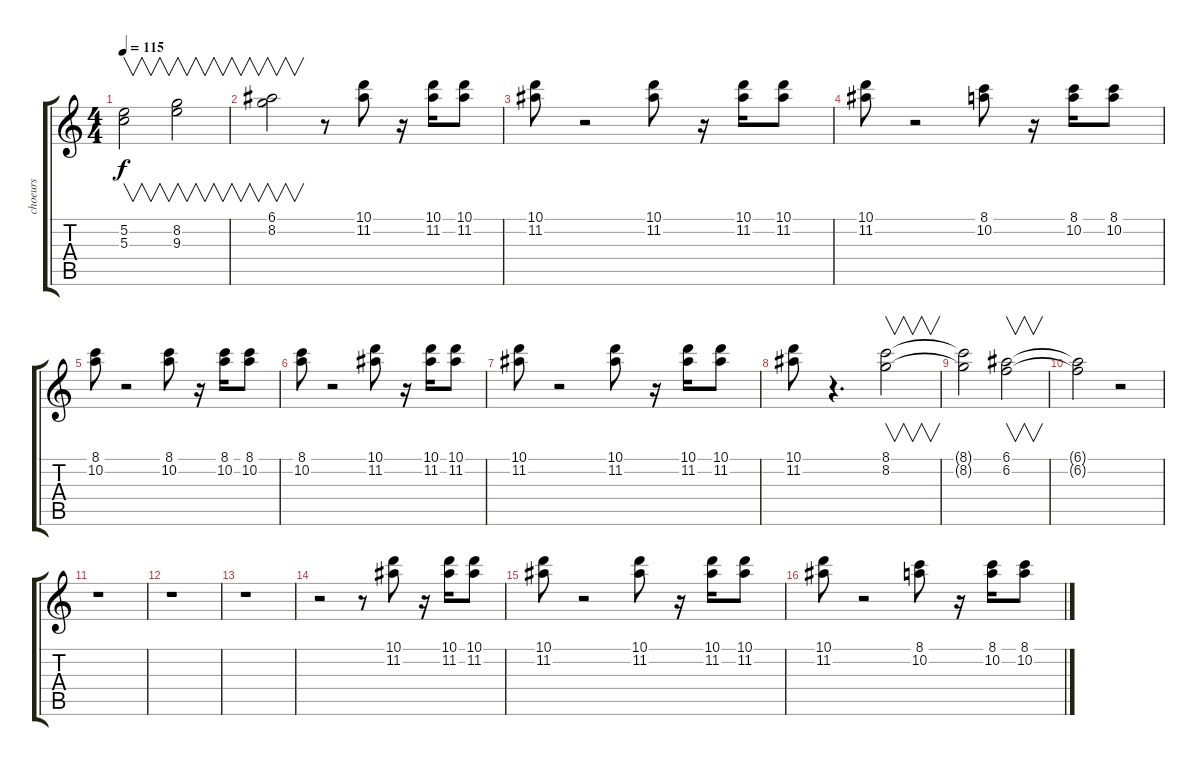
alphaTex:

\track ("choeurs" "choeurs") {instrument acousticguitarnylon}
\staff {score tabs}
\tuning (E4 B3 G3 D3 A2 E2) {hide}
\ts (4 4)
\tempo 115
\clef g2
\ks c
(5.2 5.3).2{v dy f} (8.2 9.3).2{v} |
(6.1 8.2).2{v} r.8 (10.1 11.2).8 r.16 (10.1 11.2).16 (10.1 11.2).8 |
(10.1 11.2).8 r.2 (10.1 11.2).8 r.16 (10.1 11.2).16 (10.1 11.2).8 |
(10.1 11.2).8 r.2 (8.1 10.2).8 r.16 (8.1 10.2).16 (8.1 10.2).8 |
(8.1 10.2).8 r.2 (8.1 10.2).8 r.16 (8.1 10.2).16 (8.1 10.2).8 |
(8.1 10.2).8 r.2 (10.1 11.2).8 r.16 (10.1 11.2).16 (10.1 11.2).8 |
(10.1 11.2).8 r.2 (10.1 11.2).8 r.16 (10.1 11.2).16 (10.1 11.2).8 |
(10.1 11.2).8 r.4{d} (8.1 8.2).2{v volume 13} |
(8.1{t} 8.2{t}).2 (6.1 6.2).2{v} |
(6.1{t} 6.2{t}).2 r.2 |
r.1{volume 16} |
r.1 |
r.1 |
r.2 r.8 (10.1 11.2).8 r.16 (10.1 11.2).16 (10.1 11.2).8 |
(10.1 11.2).8 r.2 (10.1 11.2).8 r.16 (10.1 11.2).16 (10.1 11.2).8 |
(10.1 11.2).8 r.2 (8.1 10.2).8 r.16 (8.1 10.2).16 (8.1 10.2).8
